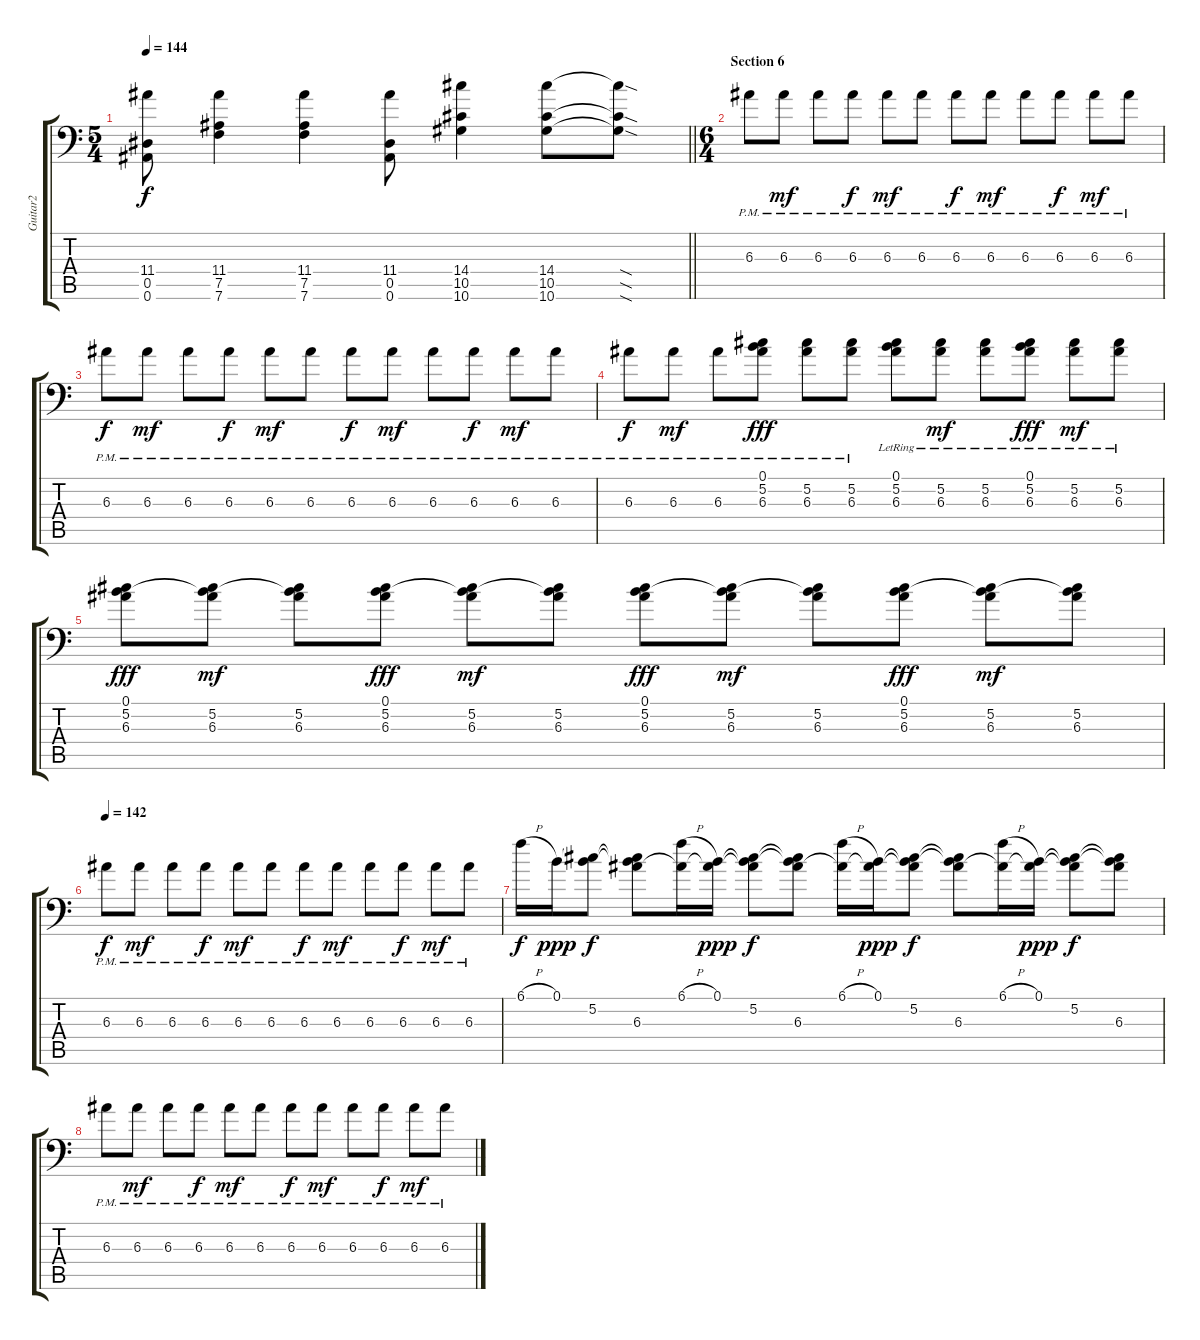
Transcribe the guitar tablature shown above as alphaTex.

\track ("Guitar2" "Guitar2") {instrument overdrivenguitar}
\staff {score tabs}
\tuning (B3 Ab3 E3 B2 Eb2 Bb1) {hide}
\ts (5 4)
\tempo 144
\clef f4
\barLineRight lightlight
\ks c
(11.4 0.5 0.6).8{dy f} (11.4 7.5 7.6).4 (11.4 7.5 7.6).4 (11.4 0.5 0.6).8 (14.4 10.5 10.6).4 (14.4 10.5 10.6).8 (14.4{sod t} 10.5{sod t} 10.6{sod t}).8 |
\ts (6 4)
\section ("" "Section 6")
6.3{pm}.8 6.3{pm}.8{dy mf} 6.3{pm}.8 6.3{pm}.8{dy f} 6.3{pm}.8{dy mf} 6.3{pm}.8 6.3{pm}.8{dy f} 6.3{pm}.8{dy mf} 6.3{pm}.8 6.3{pm}.8{dy f} 6.3{pm}.8{dy mf} 6.3{pm}.8 |
6.3{pm}.8{dy f} 6.3{pm}.8{dy mf} 6.3{pm}.8 6.3{pm}.8{dy f} 6.3{pm}.8{dy mf} 6.3{pm}.8 6.3{pm}.8{dy f} 6.3{pm}.8{dy mf} 6.3{pm}.8 6.3{pm}.8{dy f} 6.3{pm}.8{dy mf} 6.3{pm}.8 |
6.3{pm}.8{dy f} 6.3{pm}.8{dy mf} 6.3{pm}.8 (0.1{pm} 5.2{pm} 6.3{pm}).8{dy fff} (5.2{pm} 6.3{pm}).8 (5.2{pm} 6.3{pm}).8 (0.1{lr} 5.2{lr} 6.3{lr}).8 (5.2{lr} 6.3{lr}).8{dy mf} (5.2{lr} 6.3{lr}).8 (0.1{lr} 5.2{lr} 6.3{lr}).8{dy fff} (5.2{lr} 6.3{lr}).8{dy mf} (5.2{lr} 6.3{lr}).8 |
(0.1 5.2 6.3).8{dy fff} (0.1{t} 5.2 6.3).8{dy mf} (0.1{t} 5.2 6.3).8 (0.1 5.2 6.3).8{dy fff} (0.1{t} 5.2 6.3).8{dy mf} (0.1{t} 5.2 6.3).8 (0.1 5.2 6.3).8{dy fff} (0.1{t} 5.2 6.3).8{dy mf} (0.1{t} 5.2 6.3).8 (0.1 5.2 6.3).8{dy fff} (0.1{t} 5.2 6.3).8{dy mf} (0.1{t} 5.2 6.3).8 |
\tempo 142
6.3{pm}.8{dy f instrument overdrivenguitar} 6.3{pm}.8{dy mf} 6.3{pm}.8 6.3{pm}.8{dy f} 6.3{pm}.8{dy mf} 6.3{pm}.8 6.3{pm}.8{dy f} 6.3{pm}.8{dy mf} 6.3{pm}.8 6.3{pm}.8{dy f} 6.3{pm}.8{dy mf} 6.3{pm}.8 |
6.1{h}.16{dy f} 0.1.16{dy ppp} (0.1{t} 5.2).8{dy f} (0.1{t} 5.2{t} 6.3).8 (6.1{h} 6.3{t}).16 (0.1 6.3{t}).16{dy ppp} (0.1{t} 5.2 6.3{t}).8{dy f} (0.1{t} 5.2{t} 6.3).8 (6.1{h} 6.3{t}).16 (0.1 6.3{t}).16{dy ppp} (0.1{t} 5.2 6.3{t}).8{dy f} (0.1{t} 5.2{t} 6.3).8 (6.1{h} 6.3{t}).16 (0.1 6.3{t}).16{dy ppp} (0.1{t} 5.2 6.3{t}).8{dy f} (0.1{t} 5.2{t} 6.3).8 |
6.3{pm}.8 6.3{pm}.8{dy mf} 6.3{pm}.8 6.3{pm}.8{dy f} 6.3{pm}.8{dy mf} 6.3{pm}.8 6.3{pm}.8{dy f} 6.3{pm}.8{dy mf} 6.3{pm}.8 6.3{pm}.8{dy f} 6.3{pm}.8{dy mf} 6.3{pm}.8
